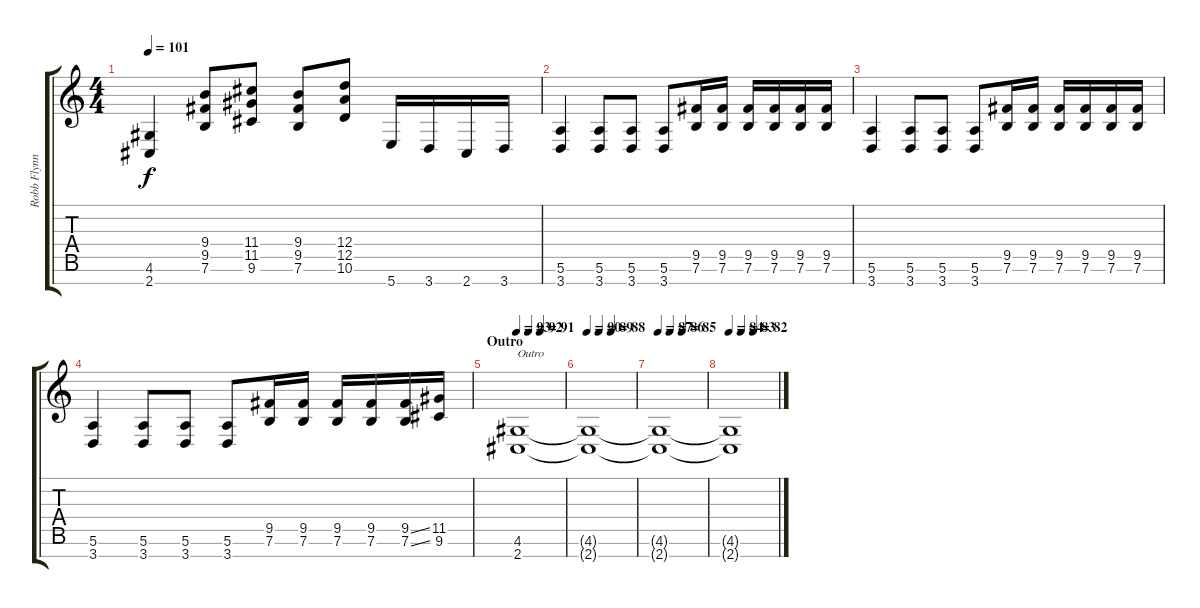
\track ("Robb Flynn" "Robb Flynn") {instrument overdrivenguitar}
\staff {score tabs}
\tuning (E4 B3 G3 D3 A2 E2 B1) {hide}
\ts (4 4)
\tempo 101
\clef g2
\ks c
(4.6 2.7).4{dy f} (9.4 9.5 7.6).8 (11.4 11.5 9.6).8 (9.4 9.5 7.6).8 (12.4 12.5 10.6).8 5.7.16 3.7.16 2.7.16 3.7.16 |
(5.6 3.7).4 (5.6 3.7).8 (5.6 3.7).8 (5.6 3.7).8 (9.5 7.6).16 (9.5 7.6).16 (9.5 7.6).16 (9.5 7.6).16 (9.5 7.6).16 (9.5 7.6).16 |
(5.6 3.7).4 (5.6 3.7).8 (5.6 3.7).8 (5.6 3.7).8 (9.5 7.6).16 (9.5 7.6).16 (9.5 7.6).16 (9.5 7.6).16 (9.5 7.6).16 (9.5 7.6).16 |
(5.6 3.7).4 (5.6 3.7).8 (5.6 3.7).8 (5.6 3.7).8 (9.5 7.6).16 (9.5 7.6).16 (9.5 7.6).16 (9.5 7.6).16 (9.5{ss} 7.6{ss}).16 (11.5 9.6).16 |
\section ("" "Outro")
\tempo 93
\tempo (92 0.25)
\tempo (91 0.5)
(4.6 2.7).1{txt "Outro"} |
\tempo 90
\tempo (89 0.25)
\tempo (88 0.5)
(4.6{t} 2.7{t}).1 |
\tempo 87
\tempo (86 0.25)
\tempo (85 0.5)
(4.6{t} 2.7{t}).1 |
\tempo 84
\tempo (83 0.25)
\tempo (82 0.5)
(4.6{t} 2.7{t}).1
